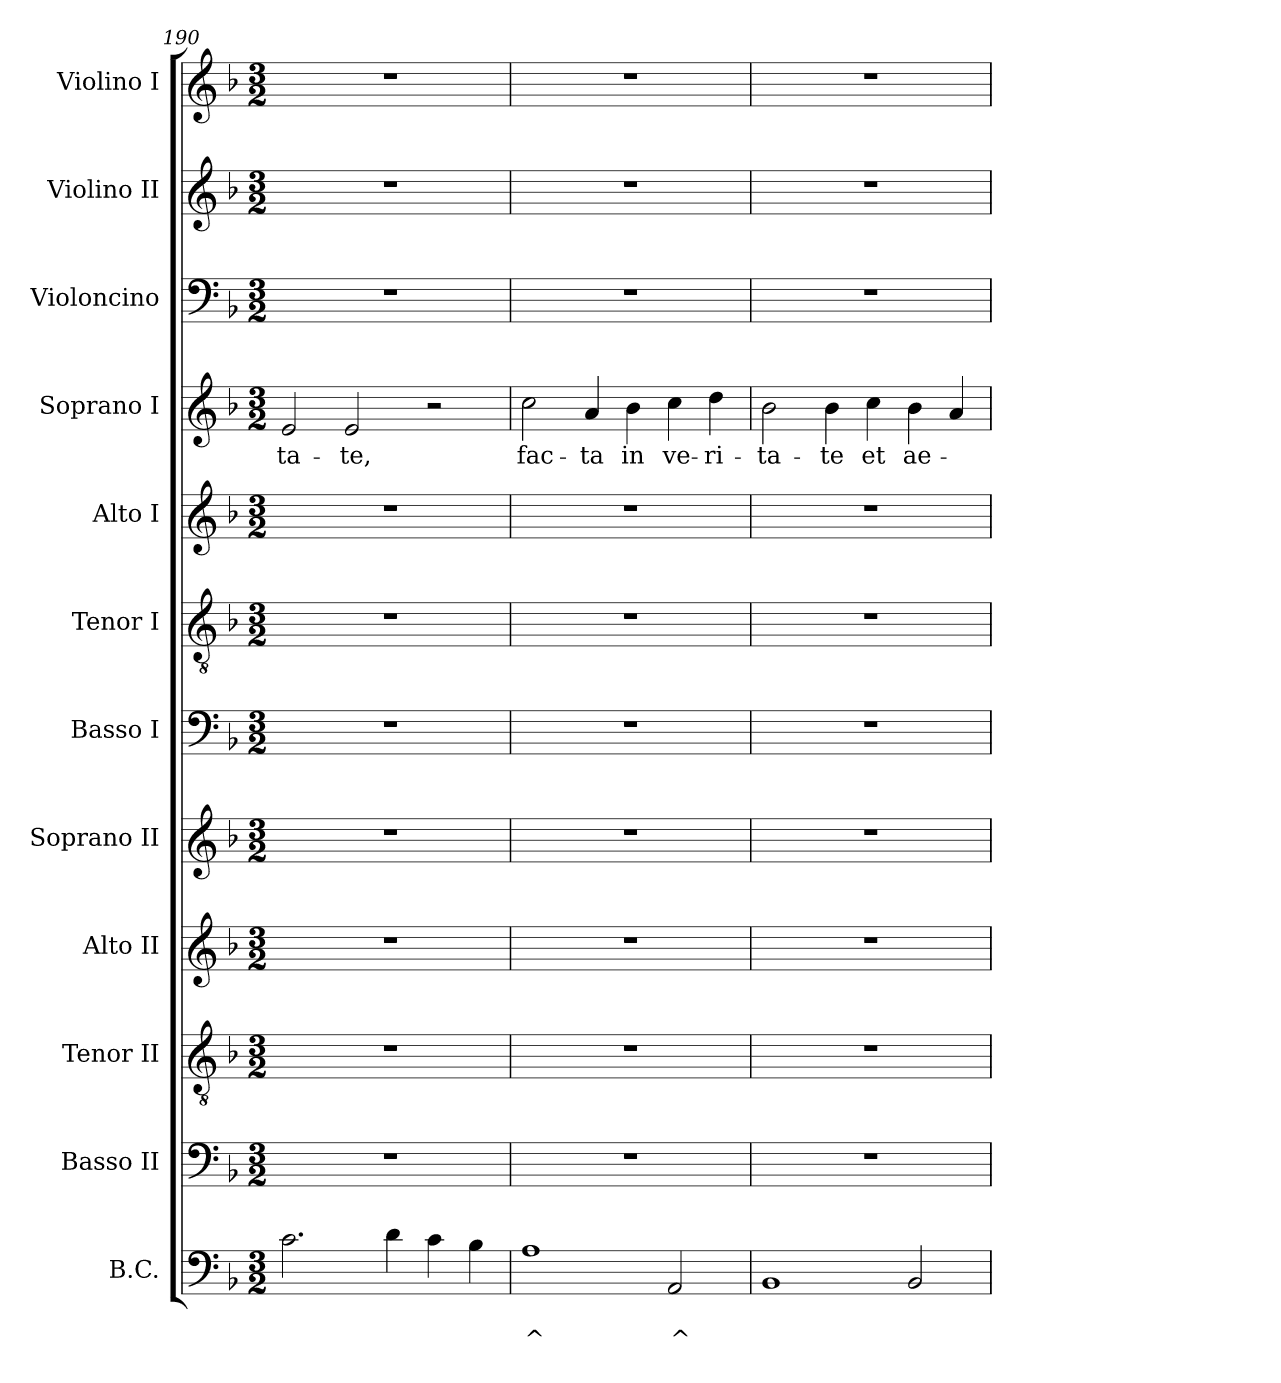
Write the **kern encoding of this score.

**kern	**text	**text	**kern	**kern	**kern	**kern	**kern	**kern	**kern	**kern	**text	**kern	**kern	**kern
*part12	*part12	*part12	*part11	*part10	*part9	*part8	*part7	*part6	*part5	*part4	*part4	*part3	*part2	*part1
*staff12	*staff12	*staff12	*staff11	*staff10	*staff9	*staff8	*staff7	*staff6	*staff5	*staff4	*staff4	*staff3	*staff2	*staff1
*I"B.C.	*	*	*I"Basso II	*I"Tenor II	*I"Alto II	*I"Soprano II	*I"Basso I	*I"Tenor I	*I"Alto I	*I"Soprano I	*	*I"Violoncino	*I"Violino II	*I"Violino I
*I'BC	*	*	*I'B 2	*I'T 2	*I'A 2	*I'S 2	*I'B 1	*I'T 1	*I'A 1	*I'S 1	*	*I'Vc.	*I'Vln. II	*I'Vln. I
*clefF4	*	*	*clefF4	*clefGv2	*clefG2	*clefG2	*clefF4	*clefGv2	*clefG2	*clefG2	*	*clefF4	*clefG2	*clefG2
*k[b-]	*	*	*k[b-]	*k[b-]	*k[b-]	*k[b-]	*k[b-]	*k[b-]	*k[b-]	*k[b-]	*	*k[b-]	*k[b-]	*k[b-]
*F:	*	*	*F:	*F:	*F:	*F:	*F:	*F:	*F:	*F:	*	*F:	*F:	*F:
*M3/2	*	*	*M3/2	*M3/2	*M3/2	*M3/2	*M3/2	*M3/2	*M3/2	*M3/2	*	*M3/2	*M3/2	*M3/2
=190	=190	=190	=190	=190	=190	=190	=190	=190	=190	=190	=190	=190	=190	=190
!	!	!	!	!	!	!	!	!	!	!	!LO:LY:b	!	!	!
2.c\	.	.	1.r	1.r	1.r	1.r	1.r	1.r	1.r	2e/	-ta-	1.r	1.r	1.r
!	!	!	!	!	!	!	!	!	!	!	!LO:LY:b	!	!	!
.	.	.	.	.	.	.	.	.	.	2e/	-te,	.	.	.
4d\	.	.	.	.	.	.	.	.	.	.	.	.	.	.
4c\	.	.	.	.	.	.	.	.	.	2r	.	.	.	.
4B-\	.	.	.	.	.	.	.	.	.	.	.	.	.	.
=191	=191	=191	=191	=191	=191	=191	=191	=191	=191	=191	=191	=191	=191	=191
!	!	!LO:LY:b	!	!	!	!	!	!	!	!	!	!	!	!
!	!	!	!	!	!	!	!	!	!	!	!LO:LY:b	!	!	!
1A	.	^	1.r	1.r	1.r	1.r	1.r	1.r	1.r	2cc\	fac-	1.r	1.r	1.r
!	!	!	!	!	!	!	!	!	!	!	!LO:LY:b	!	!	!
.	.	.	.	.	.	.	.	.	.	4a/	-ta	.	.	.
!	!	!	!	!	!	!	!	!	!	!	!LO:LY:b	!	!	!
.	.	.	.	.	.	.	.	.	.	4b-\	in	.	.	.
!	!	!LO:LY:b	!	!	!	!	!	!	!	!	!	!	!	!
!	!	!	!	!	!	!	!	!	!	!	!LO:LY:b	!	!	!
2AA/	.	^	.	.	.	.	.	.	.	4cc\	ve-	.	.	.
!	!	!	!	!	!	!	!	!	!	!	!LO:LY:b	!	!	!
.	.	.	.	.	.	.	.	.	.	4dd\	-ri-	.	.	.
=192	=192	=192	=192	=192	=192	=192	=192	=192	=192	=192	=192	=192	=192	=192
!	!	!	!	!	!	!	!	!	!	!	!LO:LY:b	!	!	!
1BB-	.	.	1.r	1.r	1.r	1.r	1.r	1.r	1.r	2b-\	-ta-	1.r	1.r	1.r
!	!	!	!	!	!	!	!	!	!	!	!LO:LY:b	!	!	!
.	.	.	.	.	.	.	.	.	.	4b-\	-te	.	.	.
!	!	!	!	!	!	!	!	!	!	!	!LO:LY:b	!	!	!
.	.	.	.	.	.	.	.	.	.	4cc\	et	.	.	.
!	!	!	!	!	!	!	!	!	!	!	!LO:LY:b	!	!	!
2BB-/	.	.	.	.	.	.	.	.	.	4b-\	ae-	.	.	.
.	.	.	.	.	.	.	.	.	.	4a/	.	.	.	.
=	=	=	=	=	=	=	=	=	=	=	=	=	=	=
*-	*-	*-	*-	*-	*-	*-	*-	*-	*-	*-	*-	*-	*-	*-
